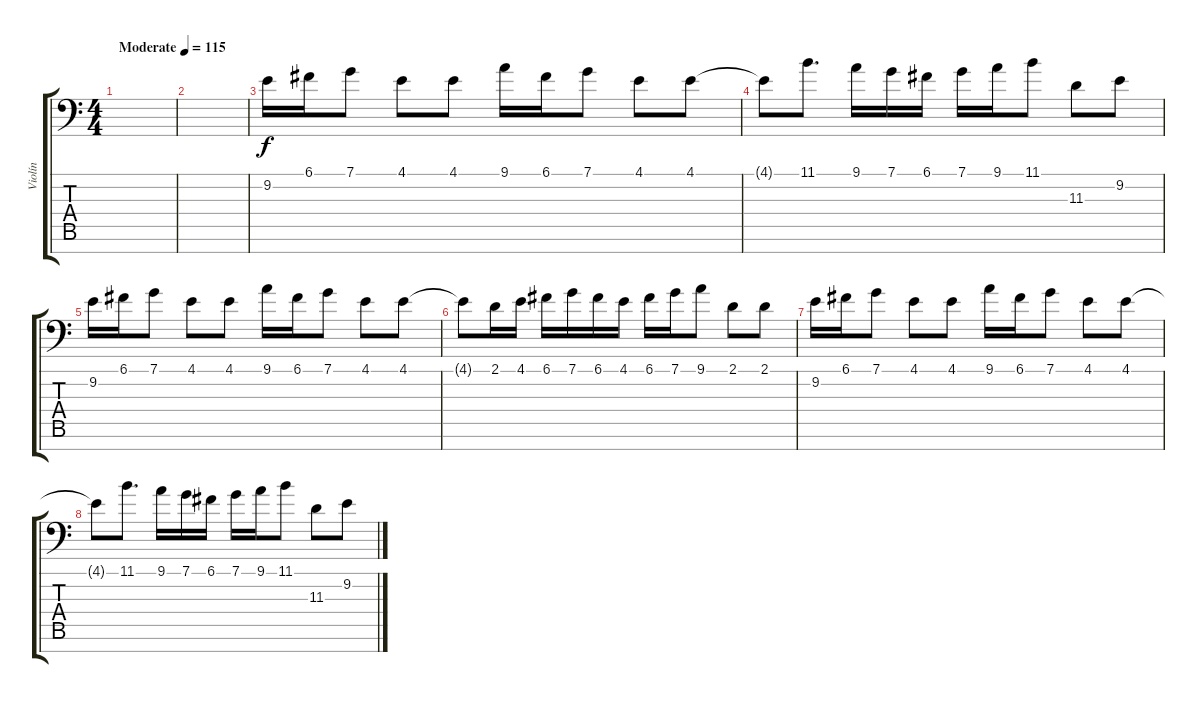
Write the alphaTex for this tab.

\track ("Violín" "Violín") {instrument violin}
\staff {score tabs}
\tuning (C4 G3 Eb3 Bb2 F2 F1 Eb0) {hide}
\ts (4 4)
\tempo (115 "Moderate")
\clef f4
\ks c
|
|
9.2.16 6.1.16 7.1.8 4.1.8 4.1.8 9.1.16 6.1.16 7.1.8 4.1.8 4.1.8 |
4.1{t}.8 11.1.8{d} 9.1.16 7.1.16 6.1.16 7.1.16 9.1.16 11.1.8 11.3.8 9.2.8 |
9.2.16 6.1.16 7.1.8 4.1.8 4.1.8 9.1.16 6.1.16 7.1.8 4.1.8 4.1.8 |
4.1{t}.8 2.1.16 4.1.16 6.1.16 7.1.16 6.1.16 4.1.16 6.1.16 7.1.16 9.1.8 2.1.8 2.1.8 |
9.2.16 6.1.16 7.1.8 4.1.8 4.1.8 9.1.16 6.1.16 7.1.8 4.1.8 4.1.8 |
4.1{t}.8 11.1.8{d} 9.1.16 7.1.16 6.1.16 7.1.16 9.1.16 11.1.8 11.3.8 9.2.8
